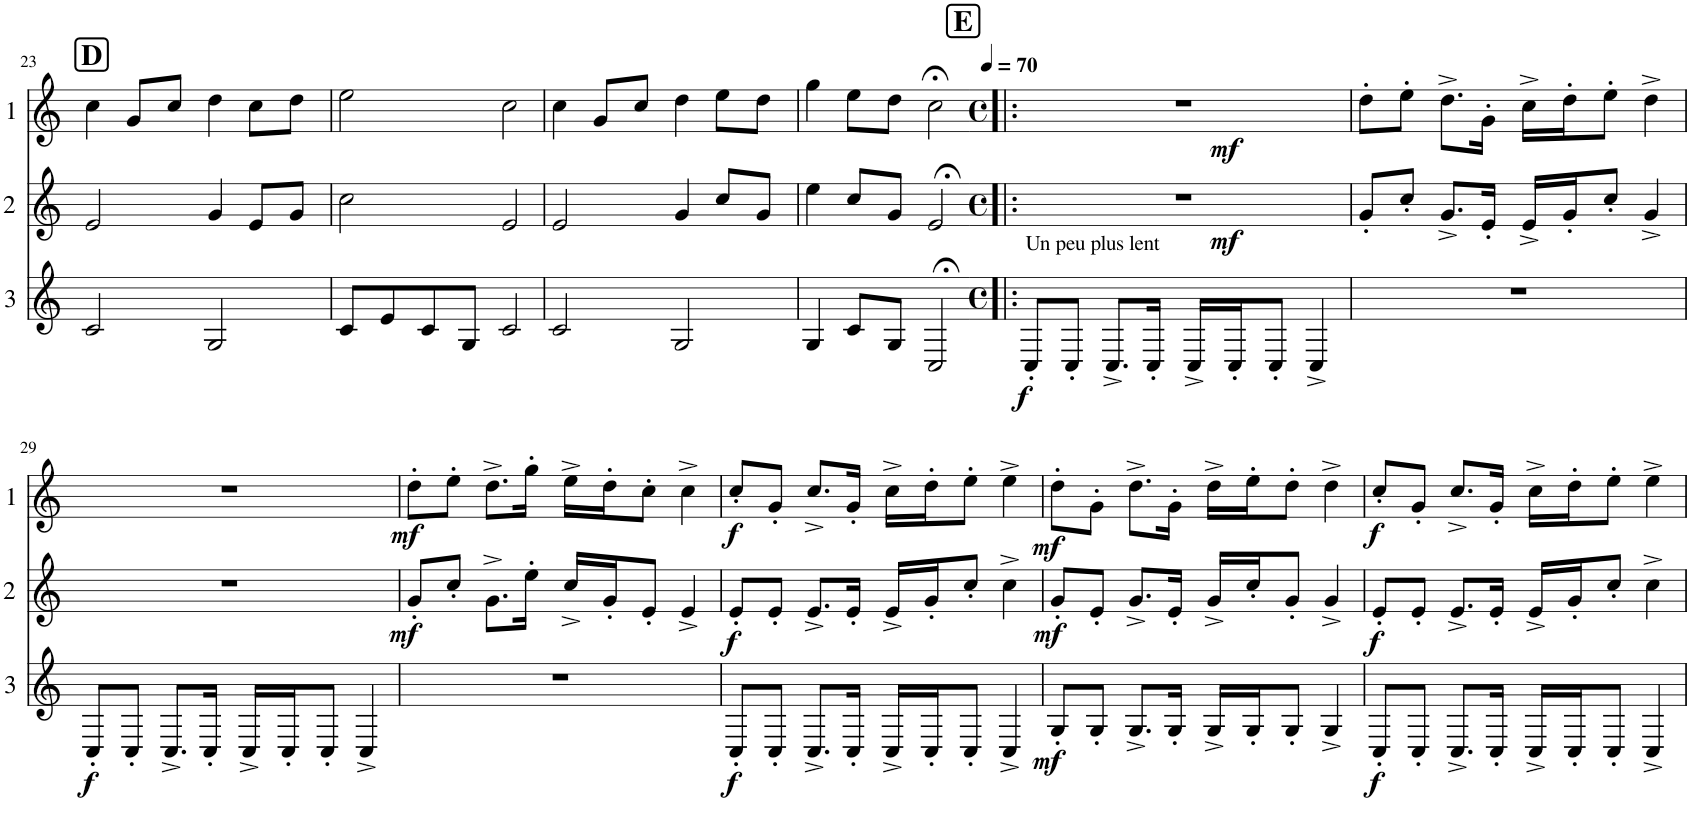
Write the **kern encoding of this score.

**kern	**dynam	**kern	**dynam	**kern	**dynam
*part3	*part3	*part2	*part2	*part1	*part1
*staff3	*staff3	*staff2	*staff2	*staff1	*staff1
*I"Cor 3	*	*I"Cor 2	*	*I"Cor 1	*
!!LO:PB:g=z
*clefG2	*	*clefG2	*	*clefG2	*
*Trd4c7	*	*Trd4c7	*	*Trd4c7	*
*k[]	*	*k[]	*	*k[]	*
*M2/2	*	*M2/2	*	*M2/2	*
*met(c|)	*	*met(c|)	*	*met(c|)	*
!!LO:REH:place=s1:a:B:cj:fs=14:t=D
=23	=23	=23	=23	=23	=23
2c/	.	2e/	.	4cc\	.
.	.	.	.	8g/L	.
.	.	.	.	8cc/J	.
2G/	.	4g/	.	4dd\	.
.	.	8e/L	.	8cc\L	.
.	.	8g/J	.	8dd\J	.
=24	=24	=24	=24	=24	=24
8c/L	.	2cc\	.	2ee\	.
8e/	.	.	.	.	.
8c/	.	.	.	.	.
8G/J	.	.	.	.	.
2c/	.	2e/	.	2cc\	.
=25	=25	=25	=25	=25	=25
2c/	.	2e/	.	4cc\	.
.	.	.	.	8g/L	.
.	.	.	.	8cc/J	.
2G/	.	4g/	.	4dd\	.
.	.	8cc/L	.	8ee\L	.
.	.	8g/J	.	8dd\J	.
=26	=26	=26	=26	=26	=26
4G/	.	4ee\	.	4gg\	.
8c/L	.	8cc/L	.	8ee\L	.
8G/J	.	8g/J	.	8dd\J	.
2C;</	.	2e;</	.	2cc;<\	.
=27!|:	=27!|:	=27!|:	=27!|:	=27!|:	=27!|:
!!LO:REH:place=s1:a:B:cj:fs=14:t=E
*M4/4	*	*M4/4	*	*M4/4	*
*met(c)	*	*met(c)	*	*met(c)	*
*	*	*	*	*MM70	*
!LO:TX:a:t=Un peu plus lent	!	!	!	!	!
!	!LO:DY:b	!	!LO:DY:b	!	!LO:DY:b
8C'/L	f	1r	mf	1r	mf
8C'/J	.	.	.	.	.
8.C^/L	.	.	.	.	.
16C'/Jk	.	.	.	.	.
16C^/LL	.	.	.	.	.
16C'/J	.	.	.	.	.
8C'/J	.	.	.	.	.
4C^/	.	.	.	.	.
=28	=28	=28	=28	=28	=28
1r	.	8g'/L	.	8dd'\L	.
.	.	8cc'/J	.	8ee'\J	.
.	.	8.g^/L	.	8.dd^\L	.
.	.	16e'/Jk	.	16g'\Jk	.
.	.	16e^/LL	.	16cc^\LL	.
.	.	16g'/J	.	16dd'\J	.
.	.	8cc'/J	.	8ee'\J	.
.	.	4g^/	.	4dd^\	.
!!LO:LB:g=z
=29	=29	=29	=29	=29	=29
!	!LO:DY:b	!	!	!	!
8C'/L	f	1r	.	1r	.
8C'/J	.	.	.	.	.
8.C^/L	.	.	.	.	.
16C'/Jk	.	.	.	.	.
16C^/LL	.	.	.	.	.
16C'/J	.	.	.	.	.
8C'/J	.	.	.	.	.
4C^/	.	.	.	.	.
=30	=30	=30	=30	=30	=30
!	!	!	!LO:DY:b	!	!LO:DY:b
1r	.	8g'/L	mf	8dd'\L	mf
.	.	8cc'/J	.	8ee'\J	.
.	.	8.g^\L	.	8.dd^\L	.
.	.	16ee'\Jk	.	16gg'\Jk	.
.	.	16cc^/LL	.	16ee^\LL	.
.	.	16g'/J	.	16dd'\J	.
.	.	8e'/J	.	8cc'\J	.
.	.	4e^/	.	4cc^\	.
=31	=31	=31	=31	=31	=31
!	!LO:DY:b	!	!LO:DY:b	!	!LO:DY:b
8C'/L	f	8e'/L	f	8cc'/L	f
8C'/J	.	8e'/J	.	8g'/J	.
8.C^/L	.	8.e^/L	.	8.cc^/L	.
16C'/Jk	.	16e'/Jk	.	16g'/Jk	.
16C^/LL	.	16e^/LL	.	16cc^\LL	.
16C'/J	.	16g'/J	.	16dd'\J	.
8C'/J	.	8cc'/J	.	8ee'\J	.
4C^/	.	4cc^\	.	4ee^\	.
=32	=32	=32	=32	=32	=32
!	!LO:DY:b	!	!LO:DY:b	!	!LO:DY:b
8G'/L	mf	8g'/L	mf	8dd'\L	mf
8G'/J	.	8e'/J	.	8g'\J	.
8.G^/L	.	8.g^/L	.	8.dd^\L	.
16G'/Jk	.	16e'/Jk	.	16g'\Jk	.
16G^/LL	.	16g^/LL	.	16dd^\LL	.
16G'/J	.	16cc'/J	.	16ee'\J	.
8G'/J	.	8g'/J	.	8dd'\J	.
4G^/	.	4g^/	.	4dd^\	.
=33	=33	=33	=33	=33	=33
!	!LO:DY:b	!	!LO:DY:b	!	!LO:DY:b
8C'/L	f	8e'/L	f	8cc'/L	f
8C'/J	.	8e'/J	.	8g'/J	.
8.C^/L	.	8.e^/L	.	8.cc^/L	.
16C'/Jk	.	16e'/Jk	.	16g'/Jk	.
16C^/LL	.	16e^/LL	.	16cc^\LL	.
16C'/J	.	16g'/J	.	16dd'\J	.
8C'/J	.	8cc'/J	.	8ee'\J	.
4C^/	.	4cc^\	.	4ee^\	.
=	=	=	=	=	=
*-	*-	*-	*-	*-	*-
